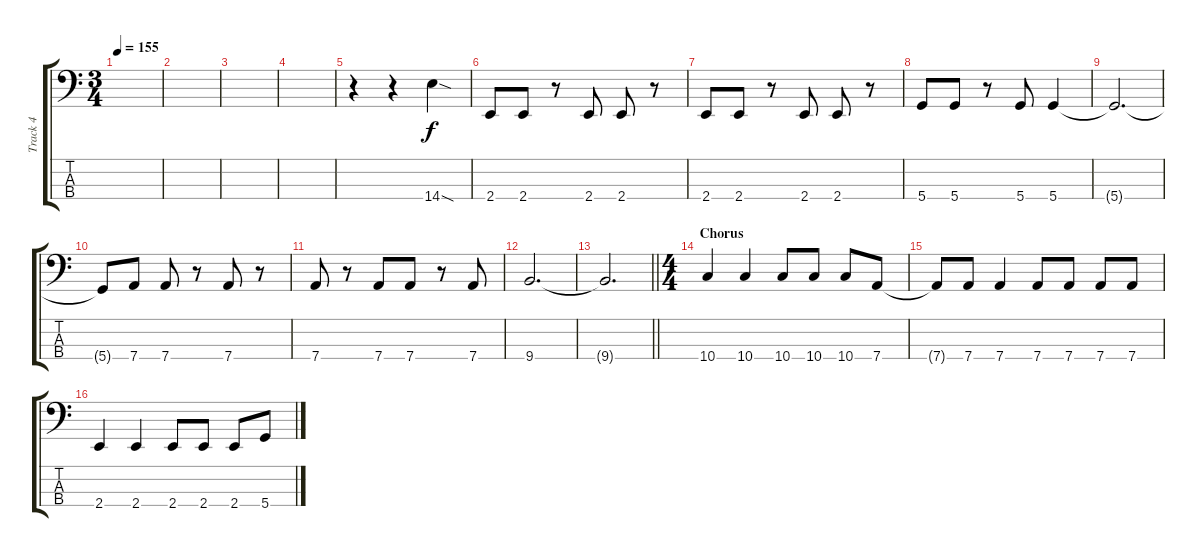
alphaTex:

\track ("Track 4" "Track 4") {instrument electricbassfinger}
\staff {score tabs}
\tuning (G2 D2 A1 D1) {hide}
\ts (3 4)
\tempo 155
\clef f4
\ks c
|
|
|
|
r.4 r.4 14.4{sod}.4 |
2.4.8 2.4.8 r.8 2.4.8 2.4.8 r.8 |
2.4.8 2.4.8 r.8 2.4.8 2.4.8 r.8 |
5.4.8 5.4.8 r.8 5.4.8 5.4.4 |
5.4{t}.2{d} |
5.4{t}.8 7.4.8 7.4.8 r.8 7.4.8 r.8 |
7.4.8 r.8 7.4.8 7.4.8 r.8 7.4.8 |
9.4.2{d} |
\barLineRight lightlight
9.4{t}.2{d} |
\ts (4 4)
\section ("" "Chorus")
10.4.4 10.4.4 10.4.8 10.4.8 10.4.8 7.4.8 |
7.4{t}.8 7.4.8 7.4.4 7.4.8 7.4.8 7.4.8 7.4.8 |
2.4.4 2.4.4 2.4.8 2.4.8 2.4.8 5.4.8
